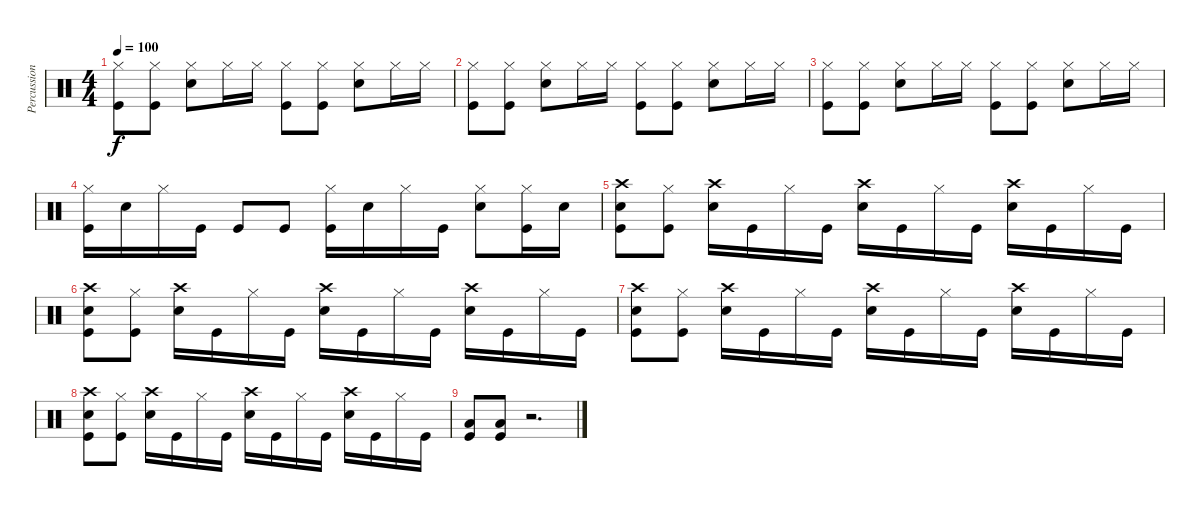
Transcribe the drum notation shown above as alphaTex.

\track ("Percussion" "Percussion") {instrument percussion}
\staff {score}
\articulation defaults
\ts (4 4)
\tempo 100
\clef neutral
\ks c
("Hi-Hat (closed)" "Kick (hit)").8{dy f} ("Hi-Hat (closed)" "Kick (hit)").8 ("Hi-Hat (closed)" "Snare (hit) 2").8 "Hi-Hat (closed)".16 "Hi-Hat (closed)".16 ("Hi-Hat (closed)" "Kick (hit)").8 ("Hi-Hat (closed)" "Kick (hit)").8 ("Hi-Hat (closed)" "Snare (hit) 2").8 "Hi-Hat (closed)".16 "Hi-Hat (closed)".16 |
("Hi-Hat (closed)" "Kick (hit)").8 ("Hi-Hat (closed)" "Kick (hit)").8 ("Hi-Hat (closed)" "Snare (hit) 2").8 "Hi-Hat (closed)".16 "Hi-Hat (closed)".16 ("Hi-Hat (closed)" "Kick (hit)").8 ("Hi-Hat (closed)" "Kick (hit)").8 ("Hi-Hat (closed)" "Snare (hit) 2").8 "Hi-Hat (closed)".16 "Hi-Hat (closed)".16 |
("Hi-Hat (closed)" "Kick (hit)").8 ("Hi-Hat (closed)" "Kick (hit)").8 ("Hi-Hat (closed)" "Snare (hit) 2").8 "Hi-Hat (closed)".16 "Hi-Hat (closed)".16 ("Hi-Hat (closed)" "Kick (hit)").8 ("Hi-Hat (closed)" "Kick (hit)").8 ("Hi-Hat (closed)" "Snare (hit) 2").8 "Hi-Hat (closed)".16 "Hi-Hat (closed)".16 |
("Hi-Hat (closed)" "Kick (hit)").16 "Snare (hit) 2".16 "Hi-Hat (closed)".16 "Kick (hit)".16 "Kick (hit)".8 "Kick (hit)".8 ("Hi-Hat (closed)" "Kick (hit)").16 "Snare (hit) 2".16 "Hi-Hat (closed)".16 "Kick (hit)".16 ("Hi-Hat (closed)" "Snare (hit) 2").8 ("Hi-Hat (closed)" "Kick (hit)").16 "Snare (hit) 2".16 |
("Crash high (hit)" "Snare (hit) 2" "Kick (hit)").8 ("Hi-Hat (closed)" "Kick (hit)").8 ("Crash high (hit)" "Snare (hit) 2").16 "Kick (hit)".16 "Hi-Hat (closed)".16 "Kick (hit)".16 ("Crash high (hit)" "Snare (hit) 2").16 "Kick (hit)".16 "Hi-Hat (closed)".16 "Kick (hit)".16 ("Crash high (hit)" "Snare (hit) 2").16 "Kick (hit)".16 "Hi-Hat (closed)".16 "Kick (hit)".16 |
("Crash high (hit)" "Snare (hit) 2" "Kick (hit)").8 ("Hi-Hat (closed)" "Kick (hit)").8 ("Crash high (hit)" "Snare (hit) 2").16 "Kick (hit)".16 "Hi-Hat (closed)".16 "Kick (hit)".16 ("Crash high (hit)" "Snare (hit) 2").16 "Kick (hit)".16 "Hi-Hat (closed)".16 "Kick (hit)".16 ("Crash high (hit)" "Snare (hit) 2").16 "Kick (hit)".16 "Hi-Hat (closed)".16 "Kick (hit)".16 |
("Crash high (hit)" "Snare (hit) 2" "Kick (hit)").8 ("Hi-Hat (closed)" "Kick (hit)").8 ("Crash high (hit)" "Snare (hit) 2").16 "Kick (hit)".16 "Hi-Hat (closed)".16 "Kick (hit)".16 ("Crash high (hit)" "Snare (hit) 2").16 "Kick (hit)".16 "Hi-Hat (closed)".16 "Kick (hit)".16 ("Crash high (hit)" "Snare (hit) 2").16 "Kick (hit)".16 "Hi-Hat (closed)".16 "Kick (hit)".16 |
("Crash high (hit)" "Snare (hit) 2" "Kick (hit)").8 ("Hi-Hat (closed)" "Kick (hit)").8 ("Crash high (hit)" "Snare (hit) 2").16 "Kick (hit)".16 "Hi-Hat (closed)".16 "Kick (hit)".16 ("Crash high (hit)" "Snare (hit) 2").16 "Kick (hit)".16 "Hi-Hat (closed)".16 "Kick (hit)".16 ("Crash high (hit)" "Snare (hit) 2").16 "Kick (hit)".16 "Hi-Hat (closed)".16 "Kick (hit)".16 |
("Low Tom (hit)" "Kick (hit)").8 ("Low Tom (hit)" "Kick (hit)").8 r.2{d}
